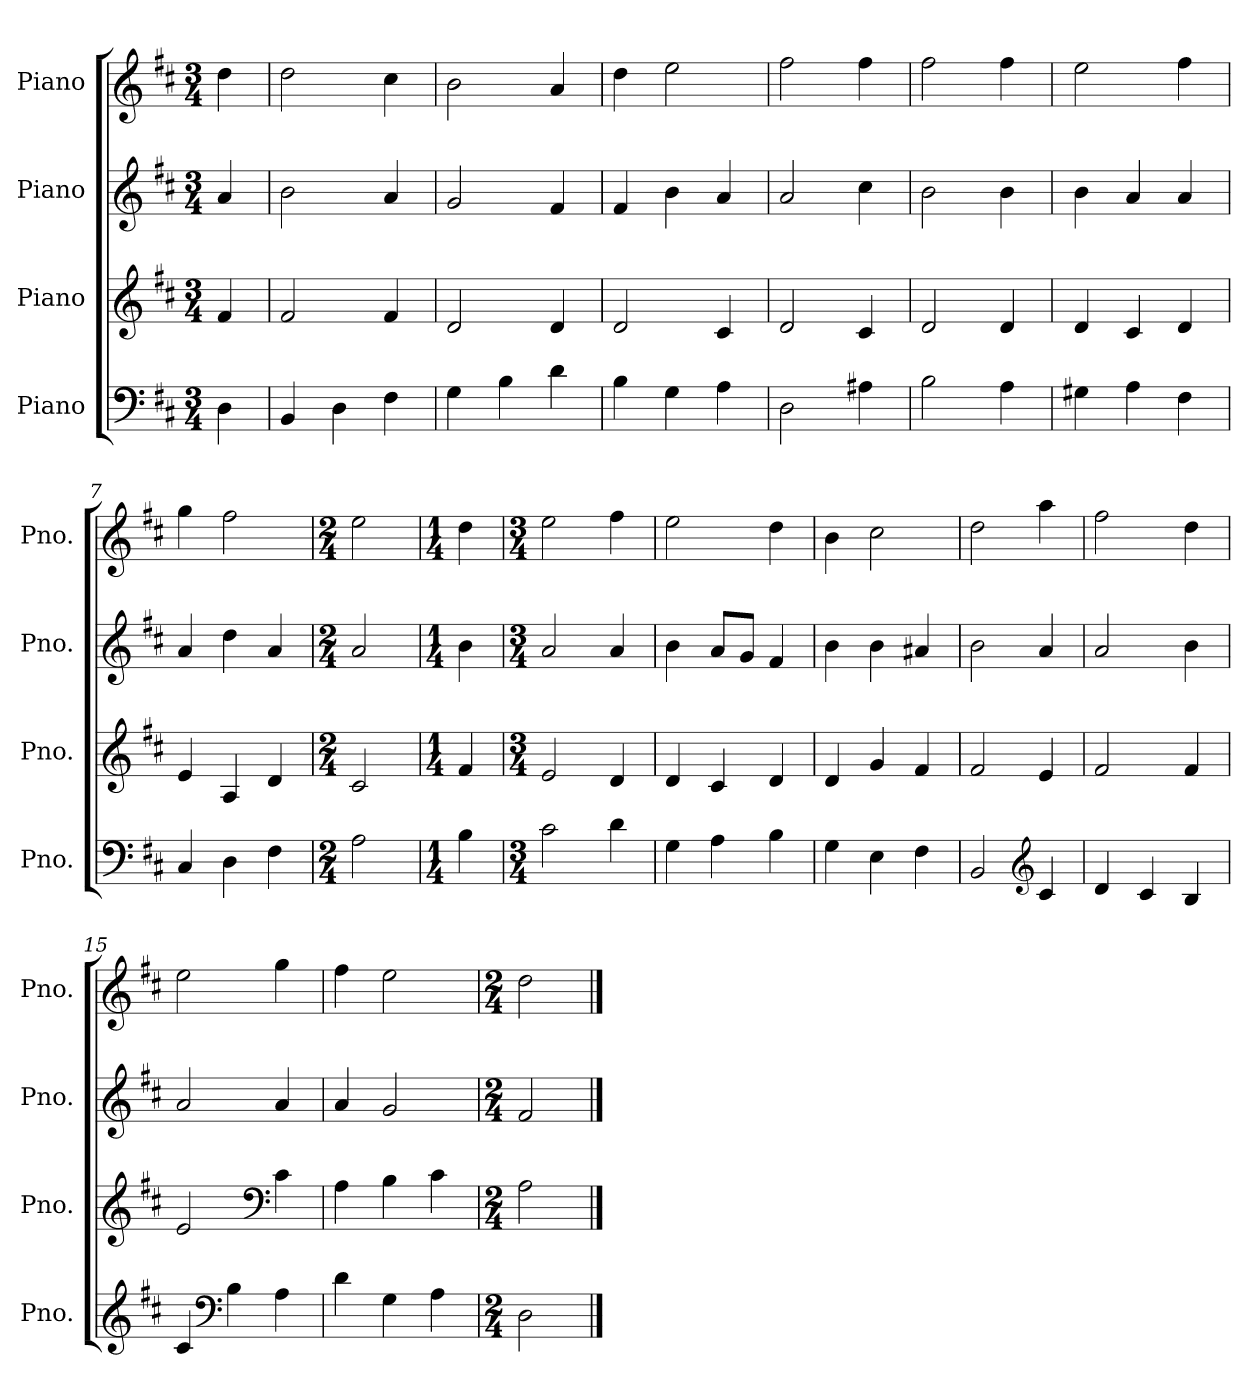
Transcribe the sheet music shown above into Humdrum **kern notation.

**kern	**kern	**kern	**kern
*part4	*part3	*part2	*part1
*staff4	*staff3	*staff2	*staff1
*I"Piano	*I"Piano	*I"Piano	*I"Piano
*I'Pno.	*I'Pno.	*I'Pno.	*I'Pno.
*clefF4	*clefG2	*clefG2	*clefG2
*k[f#c#]	*k[f#c#]	*k[f#c#]	*k[f#c#]
*M3/4	*M3/4	*M3/4	*M3/4
*MM120	*MM120	*MM120	*MM120
=	=	=	=
4D\	4f#/	4a/	4dd\
=1	=1	=1	=1
4BB/	2f#/	2b\	2dd\
4D\	.	.	.
4F#\	4f#/	4a/	4cc#\
=2	=2	=2	=2
4G\	2d/	2g/	2b\
4B\	.	.	.
4d\	4d/	4f#/	4a/
=3	=3	=3	=3
4B\	2d/	4f#/	4dd\
4G\	.	4b\	2ee\
4A\	4c#/	4a/	.
=4	=4	=4	=4
2D\	2d/	2a/	2ff#\
4A#X\	4c#/	4cc#\	4ff#\
=5	=5	=5	=5
2B\	2d/	2b\	2ff#\
4A\	4d/	4b\	4ff#\
=6	=6	=6	=6
4G#X\	4d/	4b\	2ee\
4A\	4c#/	4a/	.
4F#\	4d/	4a/	4ff#\
=7	=7	=7	=7
4C#/	4e/	4a/	4gg\
4D\	4A/	4dd\	2ff#\
4F#\	4d/	4a/	.
=8	=8	=8	=8
*M2/4	*M2/4	*M2/4	*M2/4
2A\	2c#/	2a/	2ee\
=9	=9	=9	=9
*M1/4	*M1/4	*M1/4	*M1/4
4B\	4f#/	4b\	4dd\
=10	=10	=10	=10
*M3/4	*M3/4	*M3/4	*M3/4
2c#\	2e/	2a/	2ee\
4d\	4d/	4a/	4ff#\
=11	=11	=11	=11
4G\	4d/	4b\	2ee\
4A\	4c#/	8a/L	.
.	.	8g/J	.
4B\	4d/	4f#/	4dd\
!!LO:LB:g=z
=12	=12	=12	=12
4G\	4d/	4b\	4b\
4E\	4g/	4b\	2cc#\
4F#\	4f#/	4a#X/	.
=13	=13	=13	=13
2BB/	2f#/	2b\	2dd\
*clefG2	*	*	*
4c#/	4e/	4a/	4aa\
=14	=14	=14	=14
4d/	2f#/	2a/	2ff#\
4c#/	.	.	.
4B/	4f#/	4b\	4dd\
=15	=15	=15	=15
4c#/	2e/	2a/	2ee\
*clefF4	*	*	*
4B\	.	.	.
*	*clefF4	*	*
4A\	4c#\	4a/	4gg\
=16	=16	=16	=16
4d\	4A\	4a/	4ff#\
4G\	4B\	2g/	2ee\
4A\	4c#\	.	.
=17	=17	=17	=17
*M2/4	*M2/4	*M2/4	*M2/4
2D\	2A\	2f#/	2dd\
==	==	==	==
*-	*-	*-	*-
